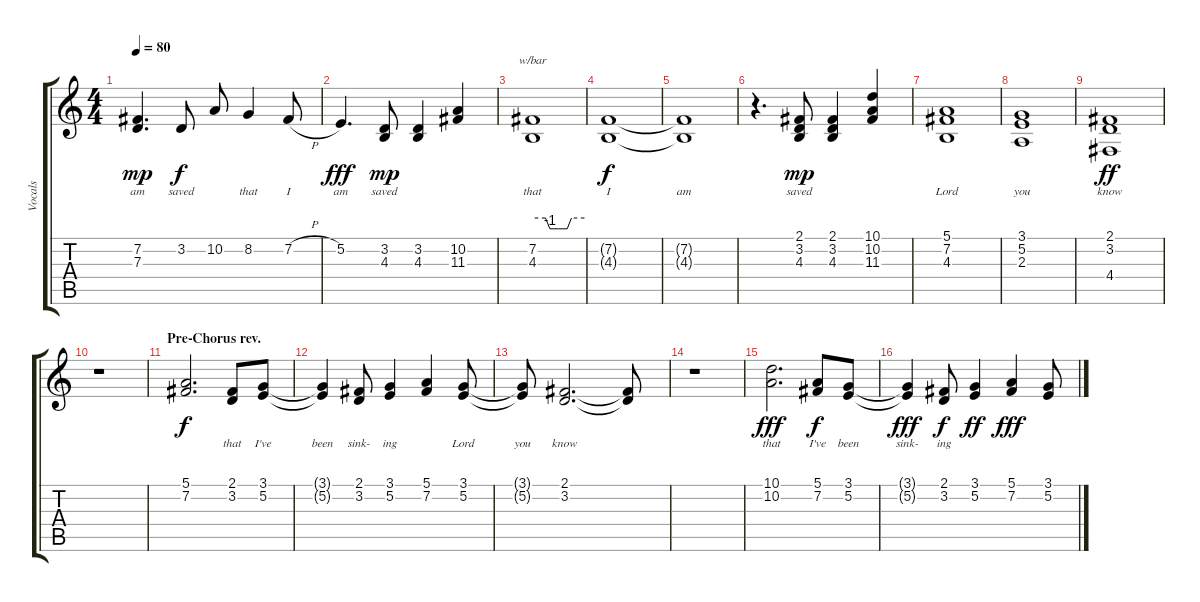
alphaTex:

\track ("Vocals" "Vocals") {instrument cello}
\staff {score tabs}
\tuning (E4 B3 G3 D3 A2 E2) {hide}
\ts (4 4)
\tempo 80
\clef g2
\ks c
(7.2 7.3).4{d lyrics (0 "am") lyrics (1 "") lyrics (2 "") lyrics (3 "") lyrics (4 "") dy mp} 3.2.8{lyrics (0 "saved") lyrics (1 "") lyrics (2 "") lyrics (3 "") lyrics (4 "") dy f} 10.2.8{lyrics (0 "") lyrics (1 "") lyrics (2 "") lyrics (3 "") lyrics (4 "")} 8.2.4{lyrics (0 "that") lyrics (1 "") lyrics (2 "") lyrics (3 "") lyrics (4 "")} 7.2{h}.8{lyrics (0 "I") lyrics (1 "") lyrics (2 "") lyrics (3 "") lyrics (4 "")} |
5.2.4{d lyrics (0 "am") lyrics (1 "") lyrics (2 "") lyrics (3 "") lyrics (4 "") dy fff} (3.2 4.3).8{lyrics (0 "saved") lyrics (1 "") lyrics (2 "") lyrics (3 "") lyrics (4 "") dy mp} (3.2 4.3).4{lyrics (0 "") lyrics (1 "") lyrics (2 "") lyrics (3 "") lyrics (4 "")} (10.2 11.3).4{lyrics (0 "") lyrics (1 "") lyrics (2 "") lyrics (3 "") lyrics (4 "")} |
(7.2 4.3).1{tbe (custom default 0 0 15 0 20 -4 25 -4 30 -4 35 -4 40 -4 45 0 60 0) lyrics (0 "that") lyrics (1 "") lyrics (2 "") lyrics (3 "") lyrics (4 "")} |
(7.2{t} 4.3{t}).1{lyrics (0 "I") lyrics (1 "") lyrics (2 "") lyrics (3 "") lyrics (4 "") dy f} |
(7.2{t} 4.3{t}).1{lyrics (0 "am") lyrics (1 "") lyrics (2 "") lyrics (3 "") lyrics (4 "")} |
r.4{d} (2.1 3.2 4.3).8{lyrics (0 "saved") lyrics (1 "") lyrics (2 "") lyrics (3 "") lyrics (4 "") dy mp} (2.1 3.2 4.3).4{lyrics (0 "") lyrics (1 "") lyrics (2 "") lyrics (3 "") lyrics (4 "")} (10.1 10.2 11.3).4{lyrics (0 "") lyrics (1 "") lyrics (2 "") lyrics (3 "") lyrics (4 "")} |
(5.1 7.2 4.3).1{lyrics (0 "Lord") lyrics (1 "") lyrics (2 "") lyrics (3 "") lyrics (4 "")} |
(3.1 5.2 2.3).1{lyrics (0 "you") lyrics (1 "") lyrics (2 "") lyrics (3 "") lyrics (4 "")} |
(2.1 3.2 4.4).1{lyrics (0 "know") lyrics (1 "") lyrics (2 "") lyrics (3 "") lyrics (4 "") dy ff} |
r.1 |
\section ("" "Pre-Chorus rev. ")
(5.1 7.2).2{d lyrics (0 "") lyrics (1 "") lyrics (2 "") lyrics (3 "") lyrics (4 "") dy f} (2.1 3.2).8{lyrics (0 "that") lyrics (1 "") lyrics (2 "") lyrics (3 "") lyrics (4 "")} (3.1 5.2).8{lyrics (0 "I've") lyrics (1 "") lyrics (2 "") lyrics (3 "") lyrics (4 "")} |
(3.1{t} 5.2{t}).4{lyrics (0 "been") lyrics (1 "") lyrics (2 "") lyrics (3 "") lyrics (4 "")} (2.1 3.2).8{lyrics (0 "sink-") lyrics (1 "") lyrics (2 "") lyrics (3 "") lyrics (4 "")} (3.1 5.2).4{lyrics (0 "ing") lyrics (1 "") lyrics (2 "") lyrics (3 "") lyrics (4 "")} (5.1 7.2).4{lyrics (0 "") lyrics (1 "") lyrics (2 "") lyrics (3 "") lyrics (4 "")} (3.1 5.2).8{lyrics (0 "Lord") lyrics (1 "") lyrics (2 "") lyrics (3 "") lyrics (4 "")} |
(3.1{t} 5.2{t}).8{lyrics (0 "you") lyrics (1 "") lyrics (2 "") lyrics (3 "") lyrics (4 "")} (2.1 3.2).2{d lyrics (0 "know") lyrics (1 "") lyrics (2 "") lyrics (3 "") lyrics (4 "")} (2.1{t} 3.2{t}).8{lyrics (0 "") lyrics (1 "") lyrics (2 "") lyrics (3 "") lyrics (4 "")} |
r.1 |
(10.1 10.2).2{d lyrics (0 "that") lyrics (1 "") lyrics (2 "") lyrics (3 "") lyrics (4 "") dy fff} (5.1 7.2).8{lyrics (0 "I've") lyrics (1 "") lyrics (2 "") lyrics (3 "") lyrics (4 "") dy f} (3.1 5.2).8{lyrics (0 "been") lyrics (1 "") lyrics (2 "") lyrics (3 "") lyrics (4 "")} |
(3.1{t} 5.2{t}).4{lyrics (0 "sink-") lyrics (1 "") lyrics (2 "") lyrics (3 "") lyrics (4 "") dy fff} (2.1 3.2).8{lyrics (0 "ing") lyrics (1 "") lyrics (2 "") lyrics (3 "") lyrics (4 "") dy f} (3.1 5.2).4{dy ff} (5.1 7.2).4{dy fff} (3.1 5.2).8
